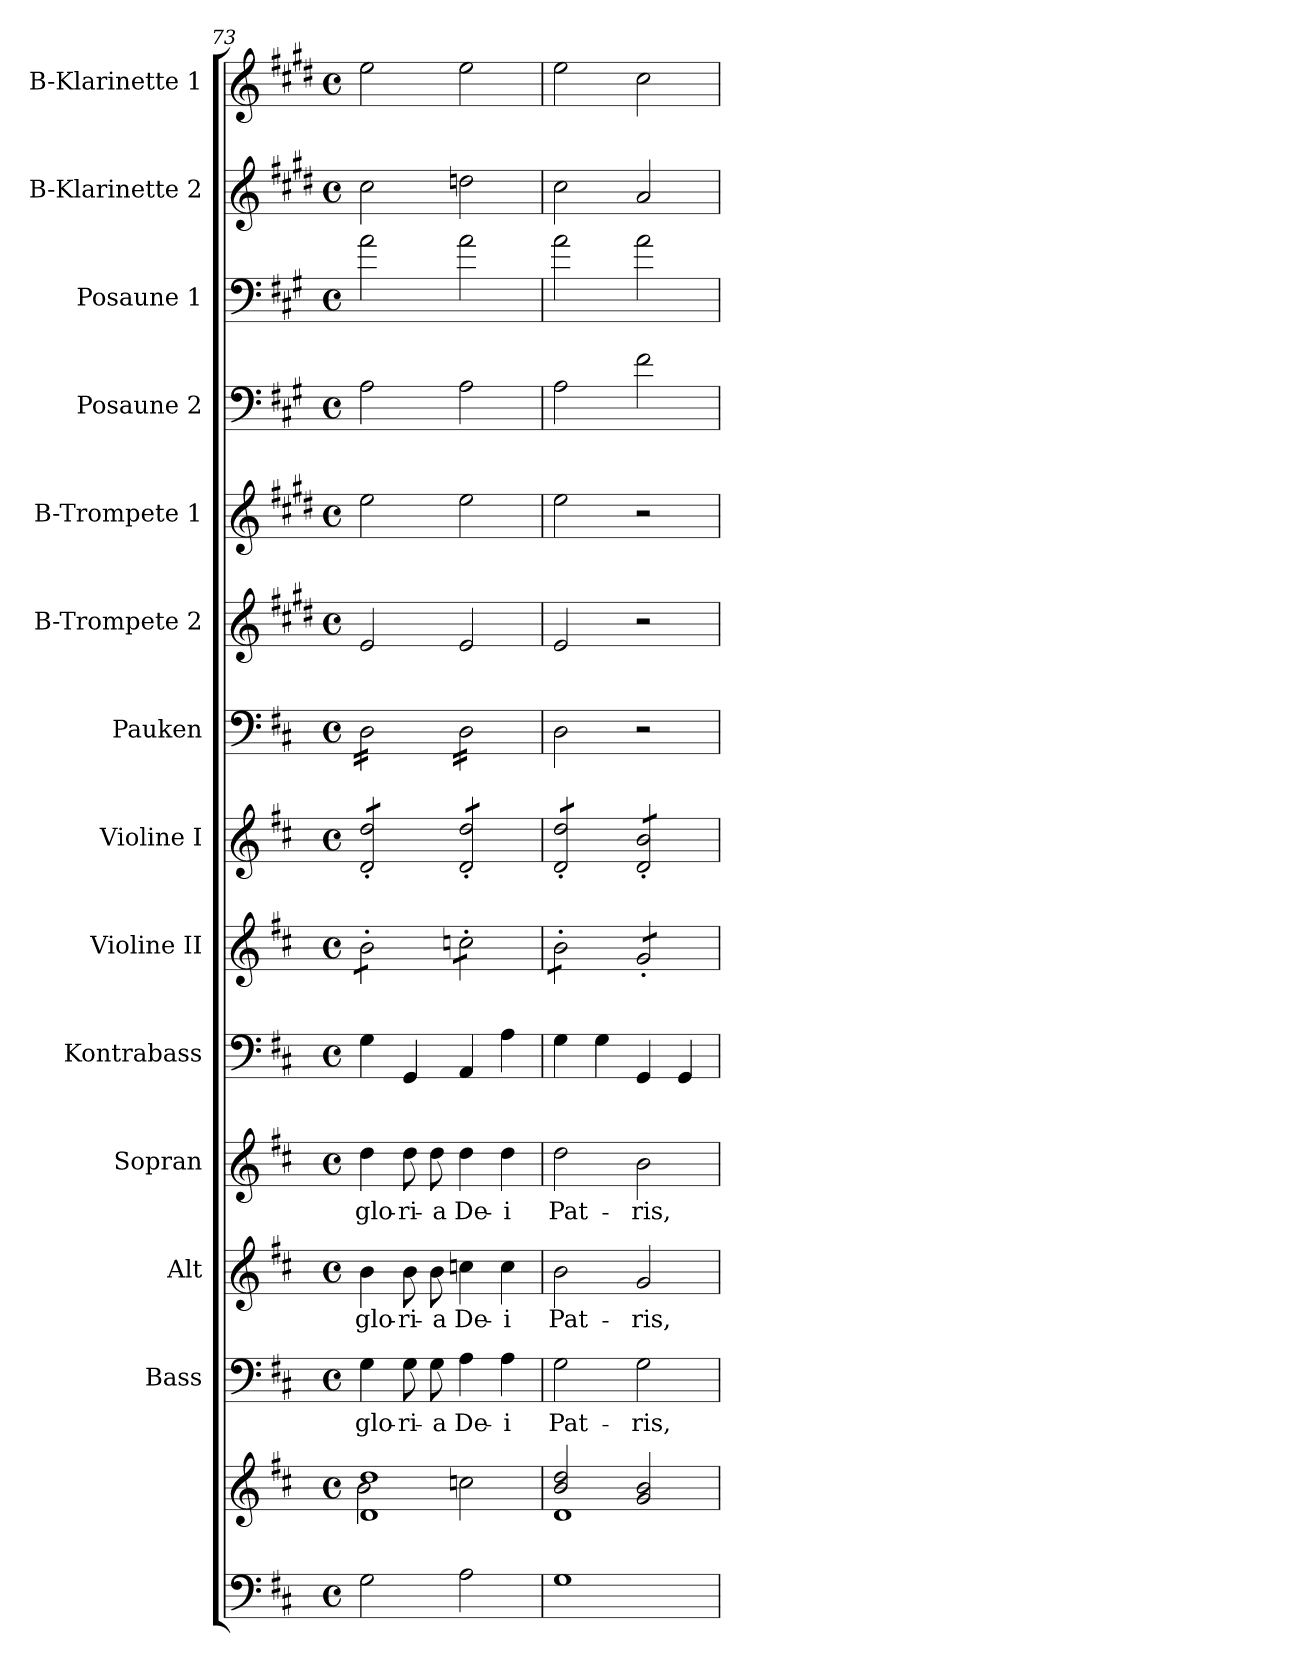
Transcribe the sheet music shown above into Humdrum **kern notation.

**kern	**kern	**kern	**text	**kern	**text	**kern	**text	**kern	**kern	**kern	**kern	**kern	**kern	**kern	**kern	**kern	**kern
*part14	*part14	*part13	*part13	*part12	*part12	*part11	*part11	*part10	*part9	*part8	*part7	*part6	*part5	*part4	*part3	*part2	*part1
*staff15	*staff14	*staff13	*staff13	*staff12	*staff12	*staff11	*staff11	*staff10	*staff9	*staff8	*staff7	*staff6	*staff5	*staff4	*staff3	*staff2	*staff1
*	*	*I"Bass	*	*I"Alt	*	*I"Sopran	*	*I"Kontrabass	*I"Violine II	*I"Violine I	*I"Pauken	*I"B-Trompete 2	*I"B-Trompete 1	*I"Posaune 2	*I"Posaune 1	*I"B-Klarinette 2	*I"B-Klarinette 1
*	*	*I'B.	*	*I'A.	*	*I'S.	*	*I'Kb.	*I'Vl. II	*I'Vl. I	*I'Pk.	*I'B Trp. 2	*I'B Trp. 1	*I'Pos. 2	*I'Pos. 1	*I'B Kl. 2	*I'B Kl. 1
*clefF4	*clefG2	*clefF4	*	*clefG2	*	*clefG2	*	*clefF4	*clefG2	*clefG2	*clefF4	*clefG2	*clefG2	*clefF4	*clefF4	*clefG2	*clefG2
*	*	*	*	*	*	*	*	*ITrd7c12	*	*	*	*ITrd1c2	*ITrd1c2	*ITrd4c7	*ITrd4c7	*ITrd1c2	*ITrd1c2
*k[f#c#]	*k[f#c#]	*k[f#c#]	*	*k[f#c#]	*	*k[f#c#]	*	*k[f#c#]	*k[f#c#]	*k[f#c#]	*k[f#c#]	*k[f#c#]	*k[f#c#]	*k[f#c#]	*k[f#c#]	*k[f#c#]	*k[f#c#]
*D:	*D:	*D:	*	*D:	*	*D:	*	*D:	*D:	*D:	*D:	*D:	*D:	*D:	*D:	*D:	*D:
*M4/4	*M4/4	*M4/4	*	*M4/4	*	*M4/4	*	*M4/4	*M4/4	*M4/4	*M4/4	*M4/4	*M4/4	*M4/4	*M4/4	*M4/4	*M4/4
*met(c)	*met(c)	*met(c)	*	*met(c)	*	*met(c)	*	*met(c)	*met(c)	*met(c)	*met(c)	*met(c)	*met(c)	*met(c)	*met(c)	*met(c)	*met(c)
=73	=73	=73	=73	=73	=73	=73	=73	=73	=73	=73	=73	=73	=73	=73	=73	=73	=73
*	*^	*	*	*	*	*	*	*	*	*	*	*	*	*	*	*	*
!	!	!	!	!LO:LY:b	!	!LO:LY:b	!	!LO:LY:b	!	!	!	!	!	!	!	!	!	!
*	*	*	*	*	*	*	*	*	*	*tremolo	*	*	*	*	*	*	*	*
*	*	*	*	*	*	*	*	*	*	*	*tremolo	*	*	*	*	*	*	*
*	*	*	*	*	*	*	*	*	*	*	*	*tremolo	*	*	*	*	*	*
2G\	1d 1dd	2b\	4G\	glo-	4b\	glo-	4dd\	glo-	4GG\	8b'>\L	8d/'< 8dd/'<L	16D\LL	2d/	2dd\	2D\	2d\	2b\	2dd\
.	.	.	.	.	.	.	.	.	.	.	.	16D\	.	.	.	.	.	.
.	.	.	.	.	.	.	.	.	.	8b'>\	8d/'< 8dd/'<	16D\	.	.	.	.	.	.
.	.	.	.	.	.	.	.	.	.	.	.	16D\	.	.	.	.	.	.
!	!	!	!	!LO:LY:b	!	!LO:LY:b	!	!LO:LY:b	!	!	!	!	!	!	!	!	!	!
.	.	.	8G\	-ri-	8b\	-ri-	8dd\	-ri-	4GGG/	8b'>\	8d/'< 8dd/'<	16D\	.	.	.	.	.	.
.	.	.	.	.	.	.	.	.	.	.	.	16D\	.	.	.	.	.	.
!	!	!	!	!LO:LY:b	!	!LO:LY:b	!	!LO:LY:b	!	!	!	!	!	!	!	!	!	!
.	.	.	8G\	-a	8b\	-a	8dd\	-a	.	8b'>\J	8d/'< 8dd/'<J	16D\	.	.	.	.	.	.
.	.	.	.	.	.	.	.	.	.	.	.	16D\JJ	.	.	.	.	.	.
!	!	!	!	!LO:LY:b	!	!LO:LY:b	!	!LO:LY:b	!	!	!	!	!	!	!	!	!	!
2A\	.	2ccn\	4A\	De-	4ccn\	De-	4dd\	De-	4AAA/	8ccn'>\L	8d/'< 8dd/'<L	16D\LL	2d/	2dd\	2D\	2d\	2ccn\	2dd\
.	.	.	.	.	.	.	.	.	.	.	.	16D\	.	.	.	.	.	.
.	.	.	.	.	.	.	.	.	.	8ccn'>\	8d/'< 8dd/'<	16D\	.	.	.	.	.	.
.	.	.	.	.	.	.	.	.	.	.	.	16D\	.	.	.	.	.	.
!	!	!	!	!LO:LY:b	!	!LO:LY:b	!	!LO:LY:b	!	!	!	!	!	!	!	!	!	!
.	.	.	4A\	-i	4cc\	-i	4dd\	-i	4AA\	8ccn'>\	8d/'< 8dd/'<	16D\	.	.	.	.	.	.
.	.	.	.	.	.	.	.	.	.	.	.	16D\	.	.	.	.	.	.
.	.	.	.	.	.	.	.	.	.	8ccn'>\J	8d/'< 8dd/'<J	16D\	.	.	.	.	.	.
.	.	.	.	.	.	.	.	.	.	.	.	16D\JJ	.	.	.	.	.	.
*	*	*	*	*	*	*	*	*	*	*	*	*Xtremolo	*	*	*	*	*	*
=74	=74	=74	=74	=74	=74	=74	=74	=74	=74	=74	=74	=74	=74	=74	=74	=74	=74	=74
!	!	!	!	!LO:LY:b	!	!LO:LY:b	!	!LO:LY:b	!	!	!	!	!	!	!	!	!	!
1G	2b/ 2dd/	1d	2G\	Pat-	2b\	Pat-	2dd\	Pat-	4GG\	8b'>\L	8d/'< 8dd/'<L	2D\	2d/	2dd\	2D\	2d\	2b\	2dd\
.	.	.	.	.	.	.	.	.	.	8b'>\	8d/'< 8dd/'<	.	.	.	.	.	.	.
.	.	.	.	.	.	.	.	.	4GG\	8b'>\	8d/'< 8dd/'<	.	.	.	.	.	.	.
.	.	.	.	.	.	.	.	.	.	8b'>\J	8d/'< 8dd/'<J	.	.	.	.	.	.	.
!	!	!	!	!LO:LY:b	!	!LO:LY:b	!	!LO:LY:b	!	!	!	!	!	!	!	!	!	!
.	2g/ 2b/	.	2G\	-ris,	2g/	-ris,	2b\	-ris,	4GGG/	8g'</L	8d/'< 8b/'<L	2r	2r	2r	2B\	2d\	2g/	2b\
.	.	.	.	.	.	.	.	.	.	8g'</	8d/'< 8b/'<	.	.	.	.	.	.	.
.	.	.	.	.	.	.	.	.	4GGG/	8g'</	8d/'< 8b/'<	.	.	.	.	.	.	.
.	.	.	.	.	.	.	.	.	.	8g'</J	8d/'< 8b/'<J	.	.	.	.	.	.	.
*	*	*	*	*	*	*	*	*	*	*	*Xtremolo	*	*	*	*	*	*	*
*	*	*	*	*	*	*	*	*	*	*Xtremolo	*	*	*	*	*	*	*	*
*	*v	*v	*	*	*	*	*	*	*	*	*	*	*	*	*	*	*	*
=	=	=	=	=	=	=	=	=	=	=	=	=	=	=	=	=	=
*-	*-	*-	*-	*-	*-	*-	*-	*-	*-	*-	*-	*-	*-	*-	*-	*-	*-
